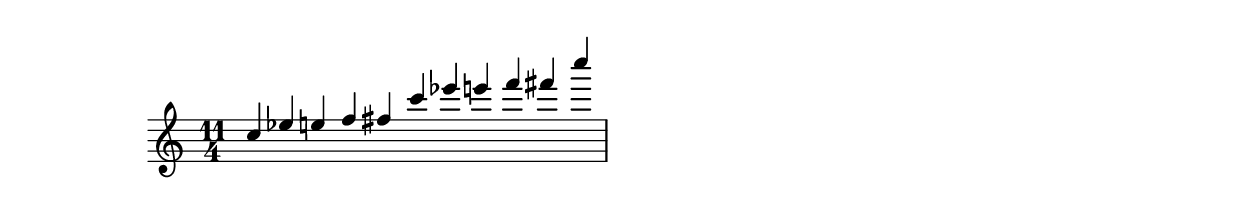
\version "2.18.2" \score { \new Staff << \new Voice { \set midiInstrument = #"piano" \voiceOne
 \key c \major \time 11/4
\override Voice.TextScript.font-size = #-4
 { c'' ees'' e'' f'' fis'' c''' ees''' e''' f''' fis''' c''''  } 
 } >> \layout { } \midi { \context { \Staff \remove "Staff_performer" }
\context { \Voice \consists "Staff_performer" } \tempo 2 = 60 } }
\paper{oddHeaderMarkup = ##f oddFooterMarkup = ##f}
